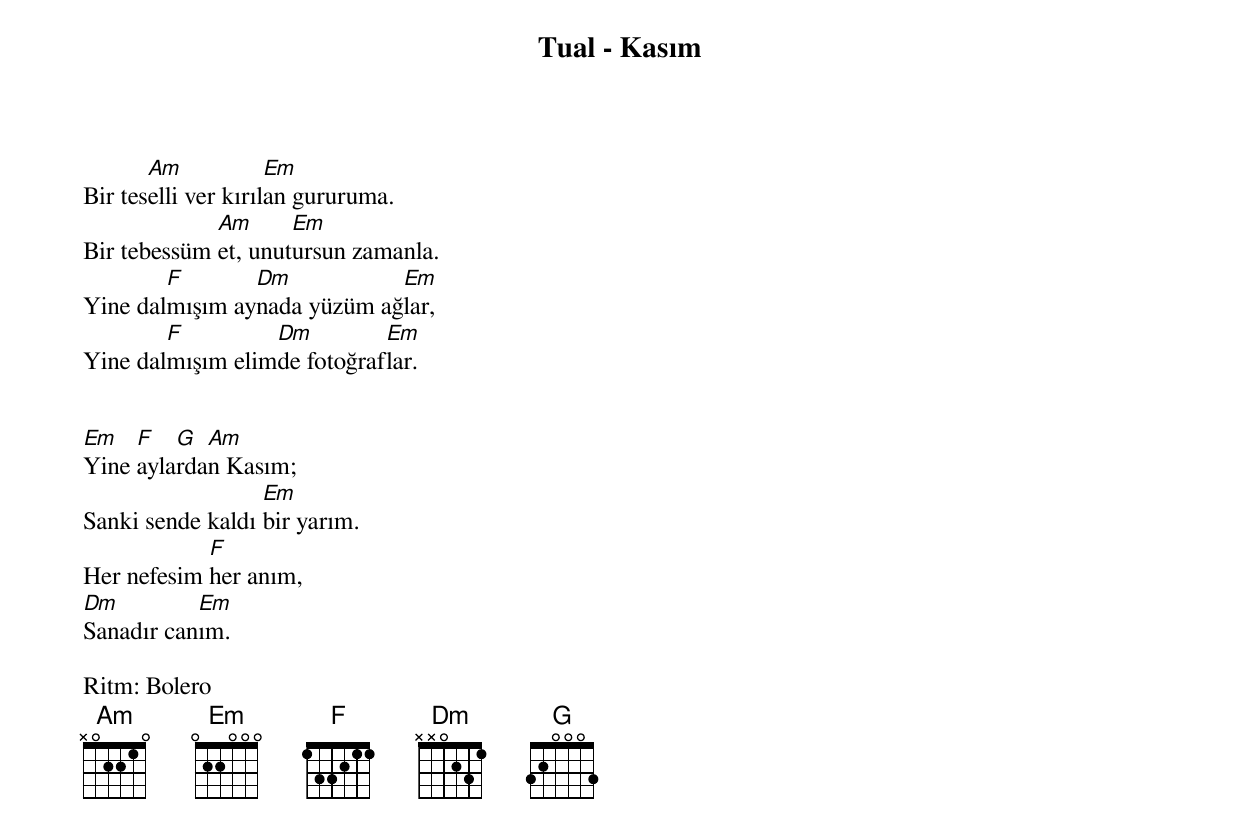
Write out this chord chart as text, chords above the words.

Tual - Kasım

       Am            Em
Bir teselli ver kırılan gururuma.
             Am      Em
Bir tebessüm et, unutursun zamanla.
        F       Dm           Em
Yine dalmışım aynada yüzüm ağlar,
        F         Dm         Em
Yine dalmışım elimde fotoğraflar.


Em   F   G  Am
Yine aylardan Kasım;
                  Em
Sanki sende kaldı bir yarım.
            F
Her nefesim her anım,
Dm         Em
Sanadır canım.

Ritm: Bolero
